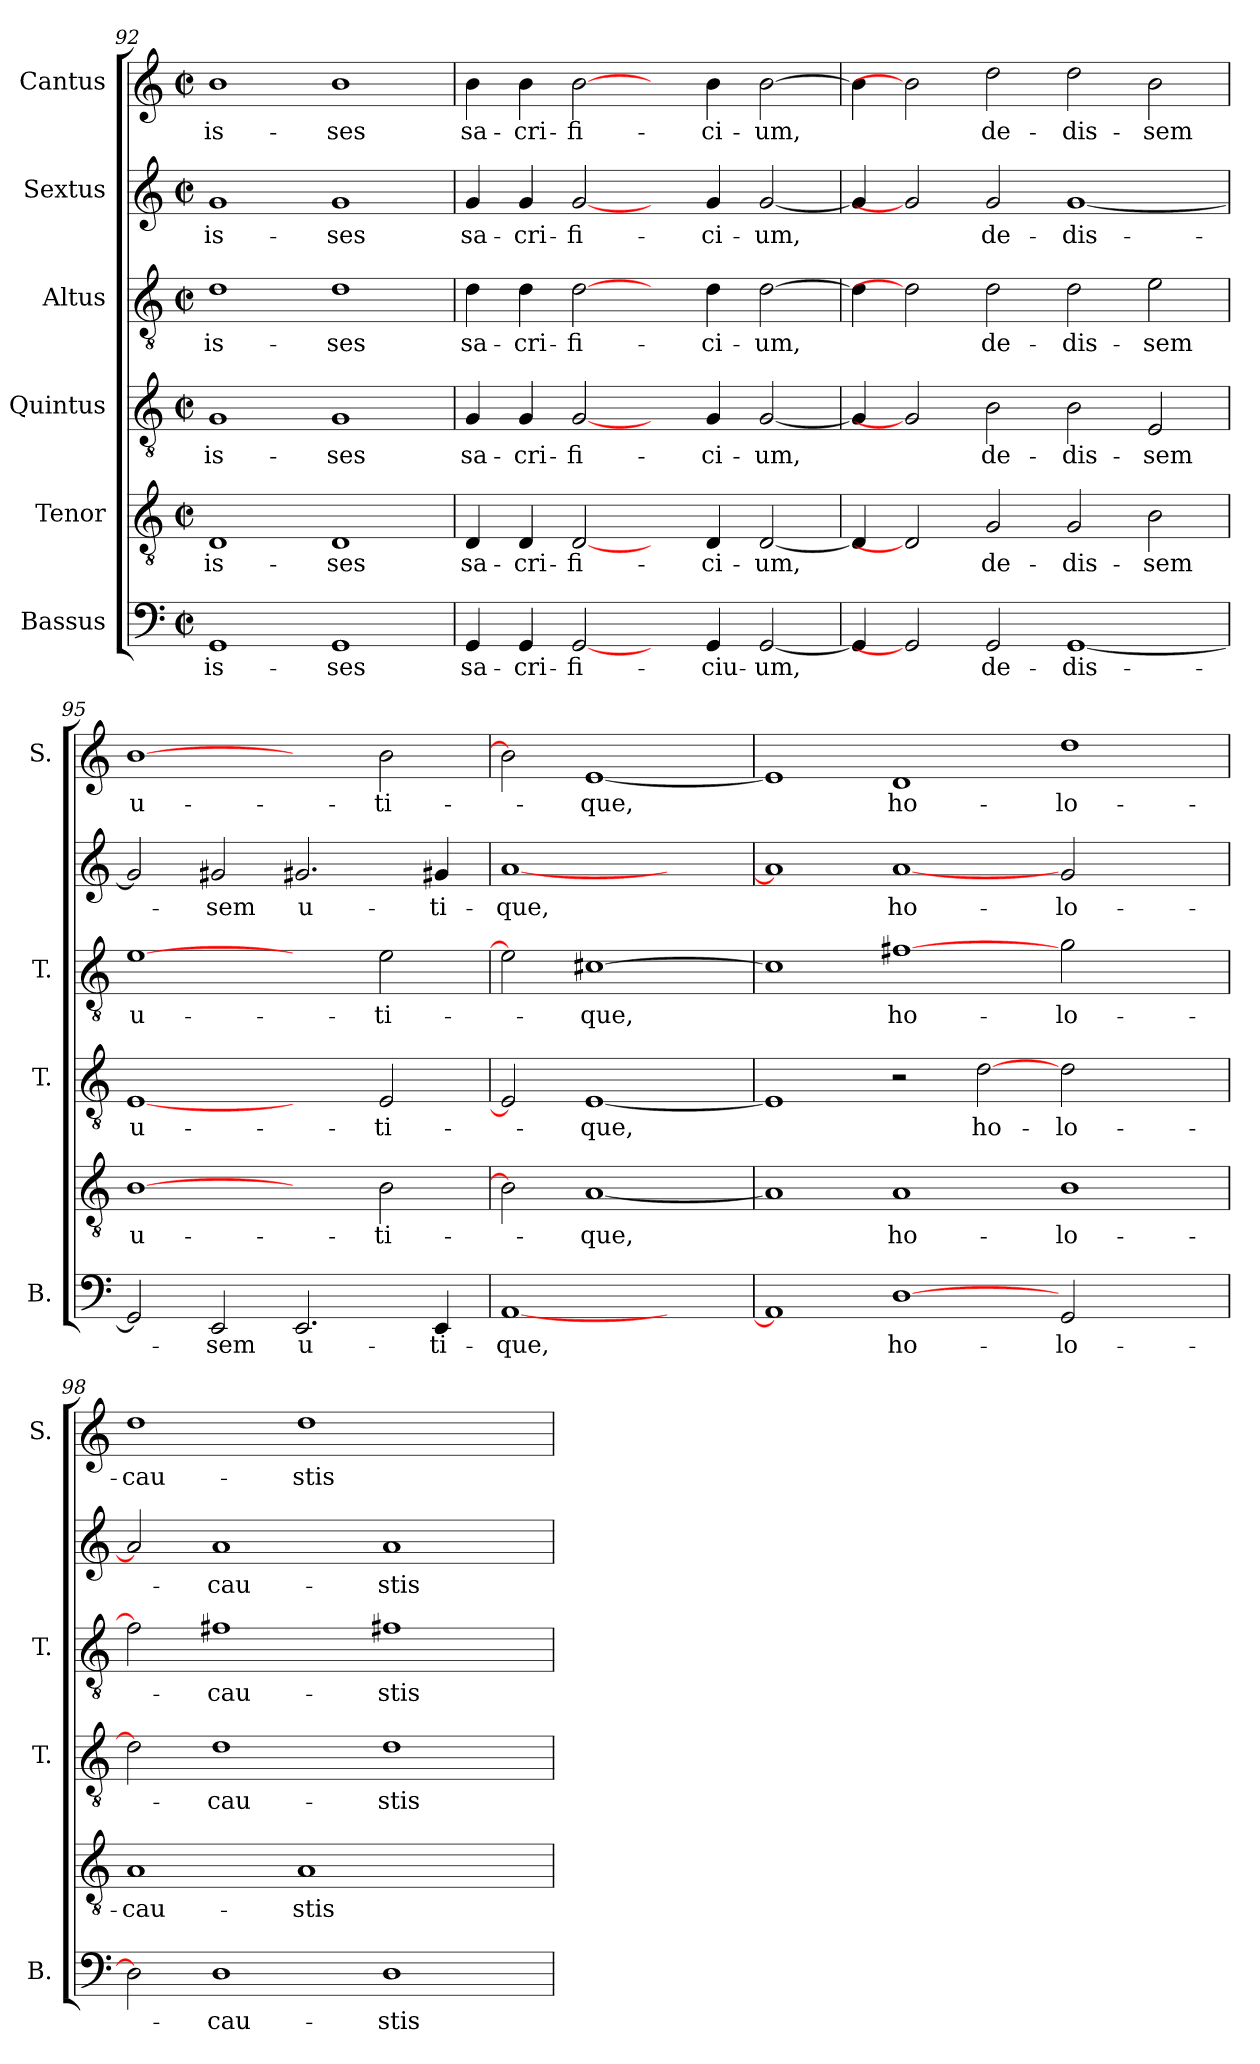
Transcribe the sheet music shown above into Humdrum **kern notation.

**kern	**text	**kern	**text	**kern	**text	**kern	**text	**kern	**text	**kern	**text
*part6	*part6	*part5	*part5	*part4	*part4	*part3	*part3	*part2	*part2	*part1	*part1
*staff6	*staff6	*staff5	*staff5	*staff4	*staff4	*staff3	*staff3	*staff2	*staff2	*staff1	*staff1
*I"Bassus	*	*I"Tenor	*	*I"Quintus	*	*I"Altus	*	*I"Sextus	*	*I"Cantus	*
*I'B.	*	*	*	*I'T.	*	*I'T.	*	*	*	*I'S.	*
*clefF4	*	*clefGv2	*	*clefGv2	*	*clefGv2	*	*clefG2	*	*clefG2	*
*k[]	*	*k[]	*	*k[]	*	*k[]	*	*k[]	*	*k[]	*
*C:	*	*C:	*	*C:	*	*C:	*	*C:	*	*C:	*
*M2/2	*	*M2/2	*	*M2/2	*	*M2/2	*	*M2/2	*	*M2/2	*
*met(c|)	*	*met(c|)	*	*met(c|)	*	*met(c|)	*	*met(c|)	*	*met(c|)	*
=92	=92	=92	=92	=92	=92	=92	=92	=92	=92	=92	=92
1GG/	-is-	1D/	-is-	1G/	-is-	1d\	-is-	1g/	-is-	1b\	-is-
1GG/	-ses	1D/	-ses	1G/	-ses	1d\	-ses	1g/	-ses	1b\	-ses
=93	=93	=93	=93	=93	=93	=93	=93	=93	=93	=93	=93
4GG/	sa-	4D/	sa-	4G/	sa-	4d\	sa-	4g/	sa-	4b\	sa-
4GG/	-cri-	4D/	-cri-	4G/	-cri-	4d\	-cri-	4g/	-cri-	4b\	-cri-
[2GG/	-fi-	[2D/	-fi-	[2G/	-fi-	[2d\	-fi-	[2g/	-fi-	[2b\	-fi-
4ryy	.	4ryy	.	4ryy	.	4ryy	.	4ryy	.	4ryy	.
4GG/	-ciu-	4D/	-ci-	4G/	-ci-	4d\	-ci-	4g/	-ci-	4b\	-ci-
[2GG/	-um,	[2D/	-um,	[2G/	-um,	[2d\	-um,	[2g/	-um,	[2b\	-um,
=94	=94	=94	=94	=94	=94	=94	=94	=94	=94	=94	=94
4GG/]	.	4D/]	.	4G/]	.	4d\]	.	4g/]	.	4b\]	.
2GG/]	.	2D/]	.	2G/]	.	2d\]	.	2g/]	.	2b\]	.
2GG/	de-	2G/	de-	2B\	de-	2d\	de-	2g/	de-	2dd\	de-
[1GG/	-dis-	2G/	-dis-	2B\	-dis-	2d\	-dis-	[1g/	-dis-	2dd\	-dis-
.	.	2B\	-sem	2E/	-sem	2e\	-sem	.	.	2b\	-sem
=95	=95	=95	=95	=95	=95	=95	=95	=95	=95	=95	=95
2GG/]	.	[1B\	u-	[1E/	u-	[1e\	u-	2g/]	.	[1b\	u-
2EE/	-sem	.	.	.	.	.	.	2g#X/	-sem	.	.
2.EE/	u-	2ryy	.	2ryy	.	2ryy	.	2.g#X/	u-	2ryy	.
.	.	2B\	-ti-	2E/	-ti-	2e\	-ti-	.	.	2b\	-ti-
4EE/	-ti-	.	.	.	.	.	.	4g#X/	-ti-	.	.
=96	=96	=96	=96	=96	=96	=96	=96	=96	=96	=96	=96
[1AA/	-que,	2B\]	.	2E/]	.	2e\]	.	[1a/	-que,	2b\]	.
.	.	[1A/	-que,	[1E/	-que,	[1c#X\	-que,	.	.	[1e/	-que,
2ryy	.	.	.	.	.	.	.	2ryy	.	.	.
!!LO:LB:g=z
=97	=97	=97	=97	=97	=97	=97	=97	=97	=97	=97	=97
1AA/]	.	1A/]	.	1E/]	.	1c#\]	.	1a/]	.	1e/]	.
[1D\	ho-	1A/	ho-	2r	.	[1f#X\	ho-	[1a/	ho-	1d/	ho-
.	.	.	.	[2d\	ho-	.	.	.	.	.	.
2GG/	-lo-	1B\	-lo-	2d\	-lo-	2g\	-lo-	2g/	-lo-	1dd\	-lo-
2ryy	.	.	.	2ryy	.	2ryy	.	2ryy	.	.	.
=98	=98	=98	=98	=98	=98	=98	=98	=98	=98	=98	=98
2D\]	.	1A/	-cau-	2d\]	.	2f#\]	.	2a/]	.	1dd\	-cau-
1D\	-cau-	.	.	1d\	-cau-	1f#X\	-cau-	1a/	-cau-	.	.
.	.	1A/	-stis	.	.	.	.	.	.	1dd\	-stis
1D\	-stis	.	.	1d\	-stis	1f#X\	-stis	1a/	-stis	.	.
.	.	2ryy	.	.	.	.	.	.	.	2ryy	.
=	=	=	=	=	=	=	=	=	=	=	=
*-	*-	*-	*-	*-	*-	*-	*-	*-	*-	*-	*-
